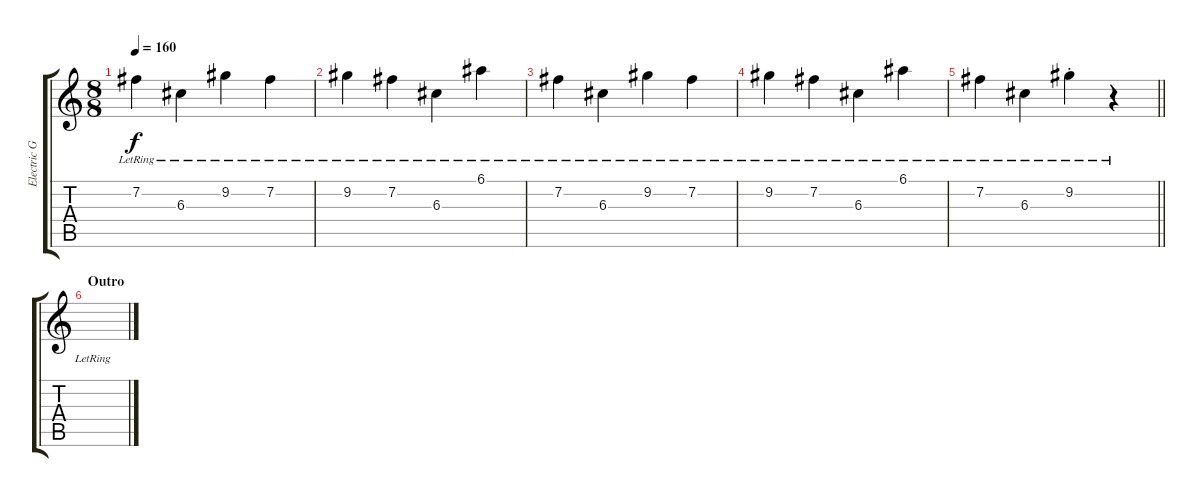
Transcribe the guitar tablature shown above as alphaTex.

\track ("Electric Guitar (Lead)" "Electric G") {instrument overdrivenguitar}
\staff {score tabs}
\tuning (E4 B3 G3 D3 A2 E2) {hide}
\ts (8 8)
\tempo 160
\clef g2
\ks c
7.2{lr}.4{dy f} 6.3{lr}.4 9.2{lr}.4 7.2{lr}.4 |
9.2{lr}.4 7.2{lr}.4 6.3{lr}.4 6.1{lr}.4 |
7.2{lr}.4 6.3{lr}.4 9.2{lr}.4 7.2{lr}.4 |
9.2{lr}.4 7.2{lr}.4 6.3{lr}.4 6.1{lr}.4 |
\barLineRight lightlight
7.2{lr}.4 6.3{lr}.4 9.2{st lr}.4 r.4 |
\section ("" "Outro")
